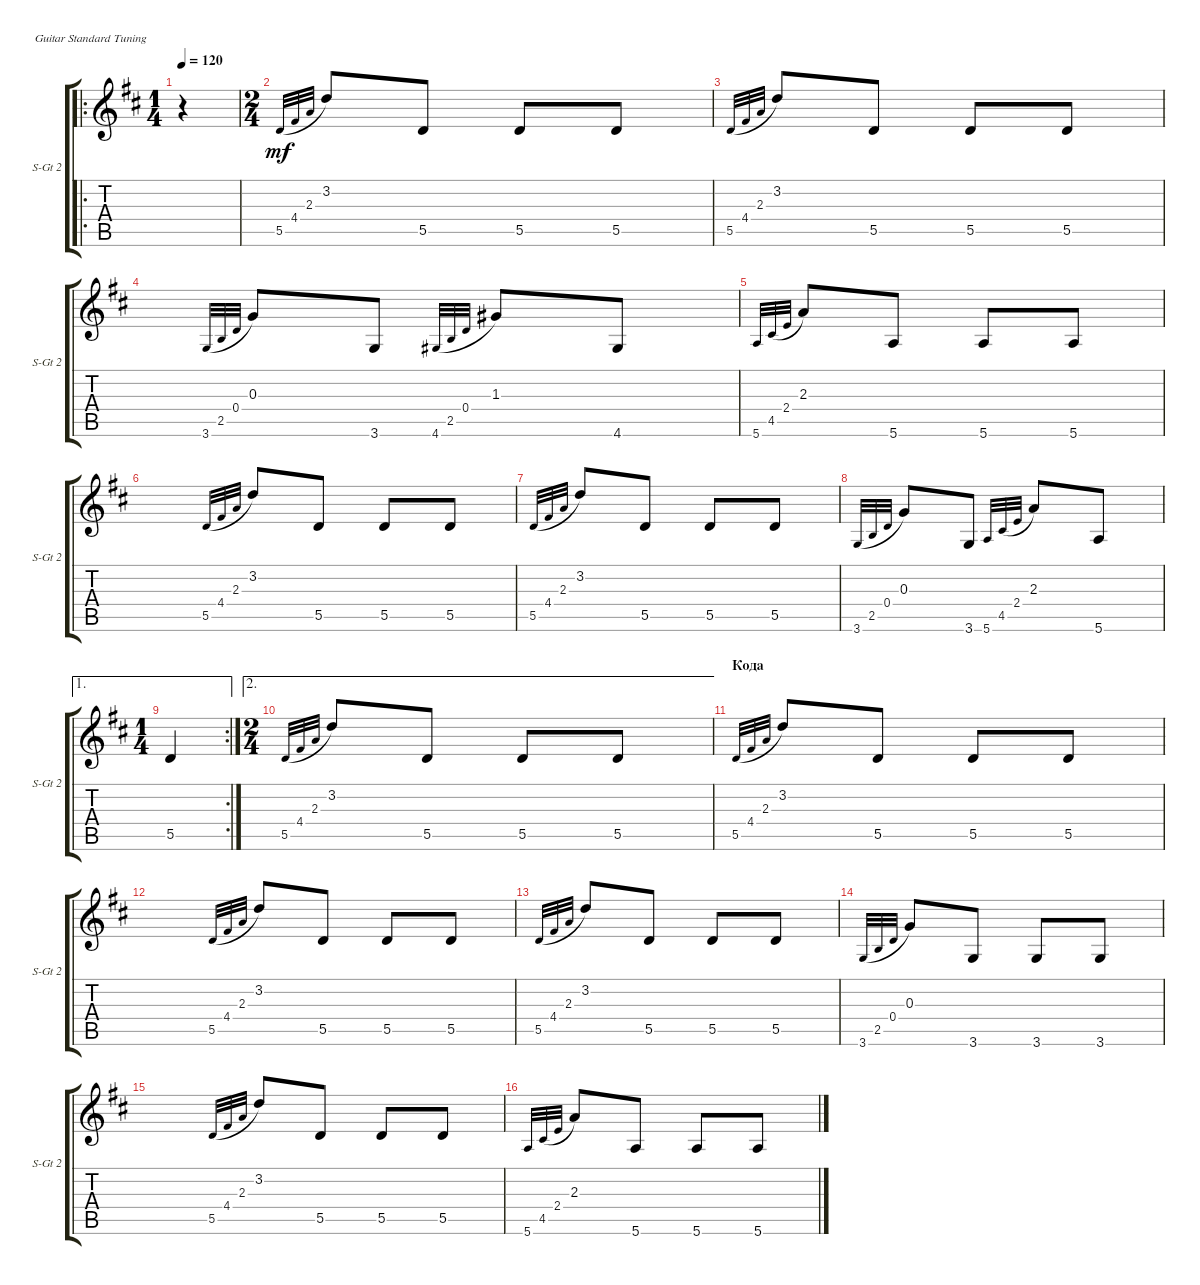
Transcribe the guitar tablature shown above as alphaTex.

\defaultSystemsLayout 4
\bracketExtendMode groupsimilarinstruments
\useSystemSignSeparator
\singleTrackTrackNamePolicy allsystems
\multiTrackTrackNamePolicy allsystems
\firstSystemTrackNameOrientation horizontal
\otherSystemsTrackNameOrientation horizontal
\track ("Steel Guitar 2" "S-Gt 2") {instrument acousticguitarsteel}
\staff {score tabs}
\tuning (E4 B3 G3 D3 A2 E2)
\ro
\ts (1 4)
\tempo 120
\clef g2
\ks d
r.4{dy mf} |
\ts (2 4)
5.5.32{gr onbeat legatoorigin} 4.4.32{gr onbeat legatoorigin} 2.3.32{gr onbeat legatoorigin} 3.2.8 5.5.8 5.5.8 5.5.8 |
5.5.32{gr onbeat legatoorigin} 4.4.32{gr onbeat legatoorigin} 2.3.32{gr onbeat legatoorigin} 3.2.8 5.5.8 5.5.8 5.5.8 |
3.6.32{gr onbeat legatoorigin} 2.5.32{gr onbeat legatoorigin} 0.4.32{gr onbeat legatoorigin} 0.3.8 3.6.8 4.6.32{gr onbeat legatoorigin} 2.5.32{gr onbeat legatoorigin} 0.4.32{gr onbeat legatoorigin} 1.3.8 4.6.8 |
5.6.32{gr onbeat} 4.5.32{gr onbeat legatoorigin} 2.4.32{gr onbeat legatoorigin} 2.3.8 5.6.8 5.6.8 5.6.8 |
5.5.32{gr onbeat legatoorigin} 4.4.32{gr onbeat legatoorigin} 2.3.32{gr onbeat legatoorigin} 3.2.8 5.5.8 5.5.8 5.5.8 |
5.5.32{gr onbeat legatoorigin} 4.4.32{gr onbeat legatoorigin} 2.3.32{gr onbeat legatoorigin} 3.2.8 5.5.8 5.5.8 5.5.8 |
3.6.32{gr onbeat legatoorigin} 2.5.32{gr onbeat legatoorigin} 0.4.32{gr onbeat legatoorigin} 0.3.8 3.6.8 5.6.32{gr onbeat} 4.5.32{gr onbeat legatoorigin} 2.4.32{gr onbeat legatoorigin} 2.3.8 5.6.8 |
\ae 1
\rc 2
\ts (1 4)
5.5.4 |
\ae 2
\ts (2 4)
5.5.32{gr onbeat legatoorigin} 4.4.32{gr onbeat legatoorigin} 2.3.32{gr onbeat legatoorigin} 3.2.8 5.5.8 5.5.8 5.5.8 |
\section ("" "Кода")
5.5.32{gr onbeat legatoorigin} 4.4.32{gr onbeat legatoorigin} 2.3.32{gr onbeat legatoorigin} 3.2.8 5.5.8 5.5.8 5.5.8 |
5.5.32{gr onbeat legatoorigin} 4.4.32{gr onbeat legatoorigin} 2.3.32{gr onbeat legatoorigin} 3.2.8 5.5.8 5.5.8 5.5.8 |
5.5.32{gr onbeat legatoorigin} 4.4.32{gr onbeat legatoorigin} 2.3.32{gr onbeat legatoorigin} 3.2.8 5.5.8 5.5.8 5.5.8 |
3.6.32{gr onbeat legatoorigin} 2.5.32{gr onbeat legatoorigin} 0.4.32{gr onbeat legatoorigin} 0.3.8 3.6.8 3.6.8 3.6.8 |
5.5.32{gr onbeat legatoorigin} 4.4.32{gr onbeat legatoorigin} 2.3.32{gr onbeat legatoorigin} 3.2.8 5.5.8 5.5.8 5.5.8 |
5.6.32{gr onbeat} 4.5.32{gr onbeat legatoorigin} 2.4.32{gr onbeat legatoorigin} 2.3.8 5.6.8 5.6.8 5.6.8
